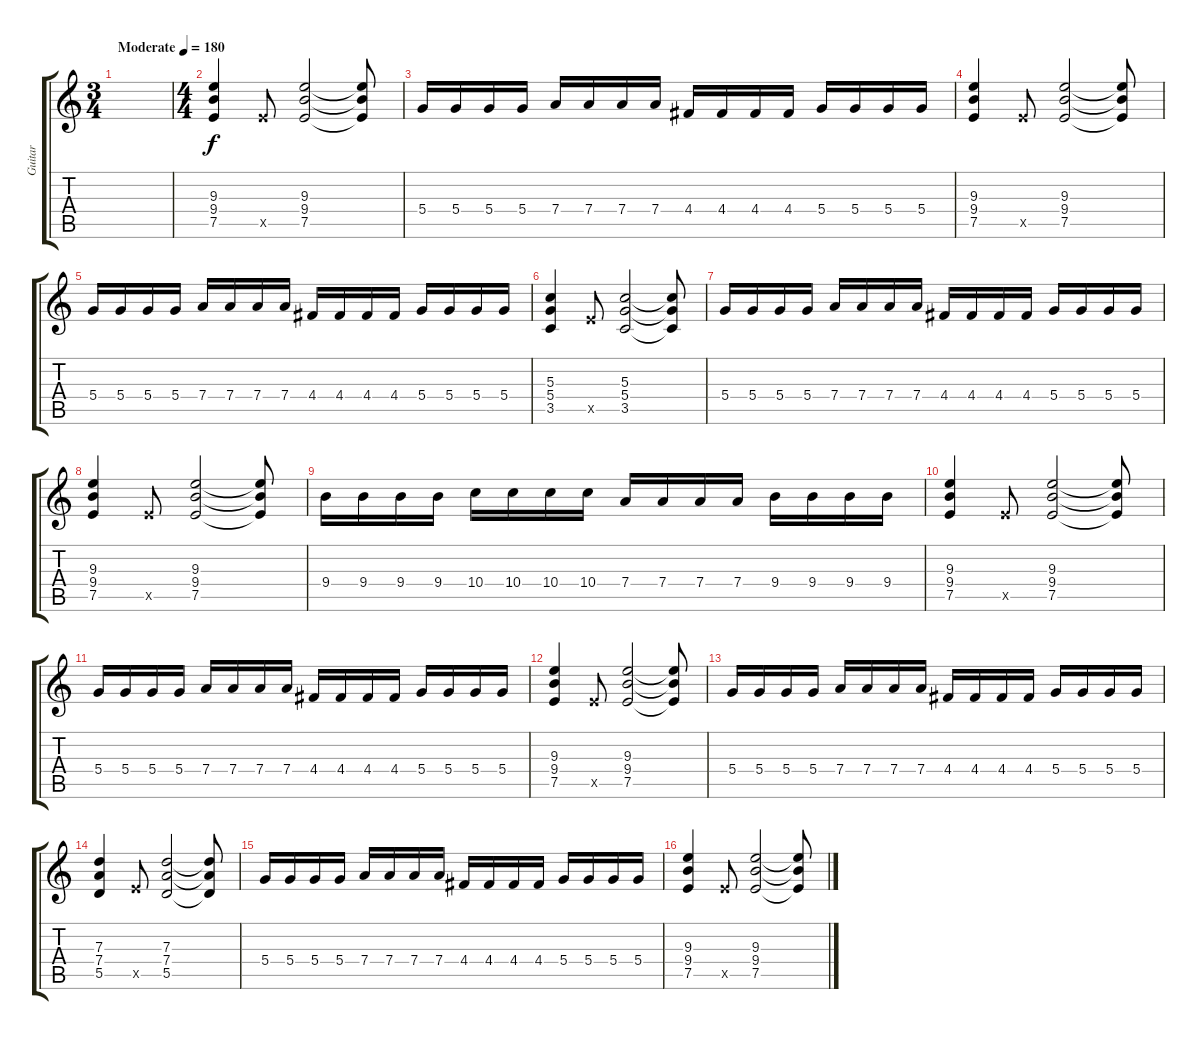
\track ("Guitar" "Guitar") {instrument distortionguitar}
\staff {score tabs}
\tuning (E4 B3 G3 D3 A2 E2) {hide}
\ts (3 4)
\tempo (180 "Moderate")
\clef g2
\ks c
|
\ts (4 4)
(9.3 9.4 7.5).4 7.5{x}.8 (9.3 9.4 7.5).2 (9.3{t} 9.4{t} 7.5{t}).8 |
5.4.16 5.4.16 5.4.16 5.4.16 7.4.16 7.4.16 7.4.16 7.4.16 4.4.16 4.4.16 4.4.16 4.4.16 5.4.16 5.4.16 5.4.16 5.4.16 |
(9.3 9.4 7.5).4 7.5{x}.8 (9.3 9.4 7.5).2 (9.3{t} 9.4{t} 7.5{t}).8 |
5.4.16 5.4.16 5.4.16 5.4.16 7.4.16 7.4.16 7.4.16 7.4.16 4.4.16 4.4.16 4.4.16 4.4.16 5.4.16 5.4.16 5.4.16 5.4.16 |
(5.3 5.4 3.5).4 7.5{x}.8 (5.3 5.4 3.5).2 (5.3{t} 5.4{t} 3.5{t}).8 |
5.4.16 5.4.16 5.4.16 5.4.16 7.4.16 7.4.16 7.4.16 7.4.16 4.4.16 4.4.16 4.4.16 4.4.16 5.4.16 5.4.16 5.4.16 5.4.16 |
(9.3 9.4 7.5).4 7.5{x}.8 (9.3 9.4 7.5).2 (9.3{t} 9.4{t} 7.5{t}).8 |
9.4.16 9.4.16 9.4.16 9.4.16 10.4.16 10.4.16 10.4.16 10.4.16 7.4.16 7.4.16 7.4.16 7.4.16 9.4.16 9.4.16 9.4.16 9.4.16 |
(9.3 9.4 7.5).4 7.5{x}.8 (9.3 9.4 7.5).2 (9.3{t} 9.4{t} 7.5{t}).8 |
5.4.16 5.4.16 5.4.16 5.4.16 7.4.16 7.4.16 7.4.16 7.4.16 4.4.16 4.4.16 4.4.16 4.4.16 5.4.16 5.4.16 5.4.16 5.4.16 |
(9.3 9.4 7.5).4 7.5{x}.8 (9.3 9.4 7.5).2 (9.3{t} 9.4{t} 7.5{t}).8 |
5.4.16 5.4.16 5.4.16 5.4.16 7.4.16 7.4.16 7.4.16 7.4.16 4.4.16 4.4.16 4.4.16 4.4.16 5.4.16 5.4.16 5.4.16 5.4.16 |
(7.3 7.4 5.5).4 7.5{x}.8 (7.3 7.4 5.5).2 (7.3{t} 7.4{t} 5.5{t}).8 |
5.4.16 5.4.16 5.4.16 5.4.16 7.4.16 7.4.16 7.4.16 7.4.16 4.4.16 4.4.16 4.4.16 4.4.16 5.4.16 5.4.16 5.4.16 5.4.16 |
(9.3 9.4 7.5).4 7.5{x}.8 (9.3 9.4 7.5).2 (9.3{t} 9.4{t} 7.5{t}).8
